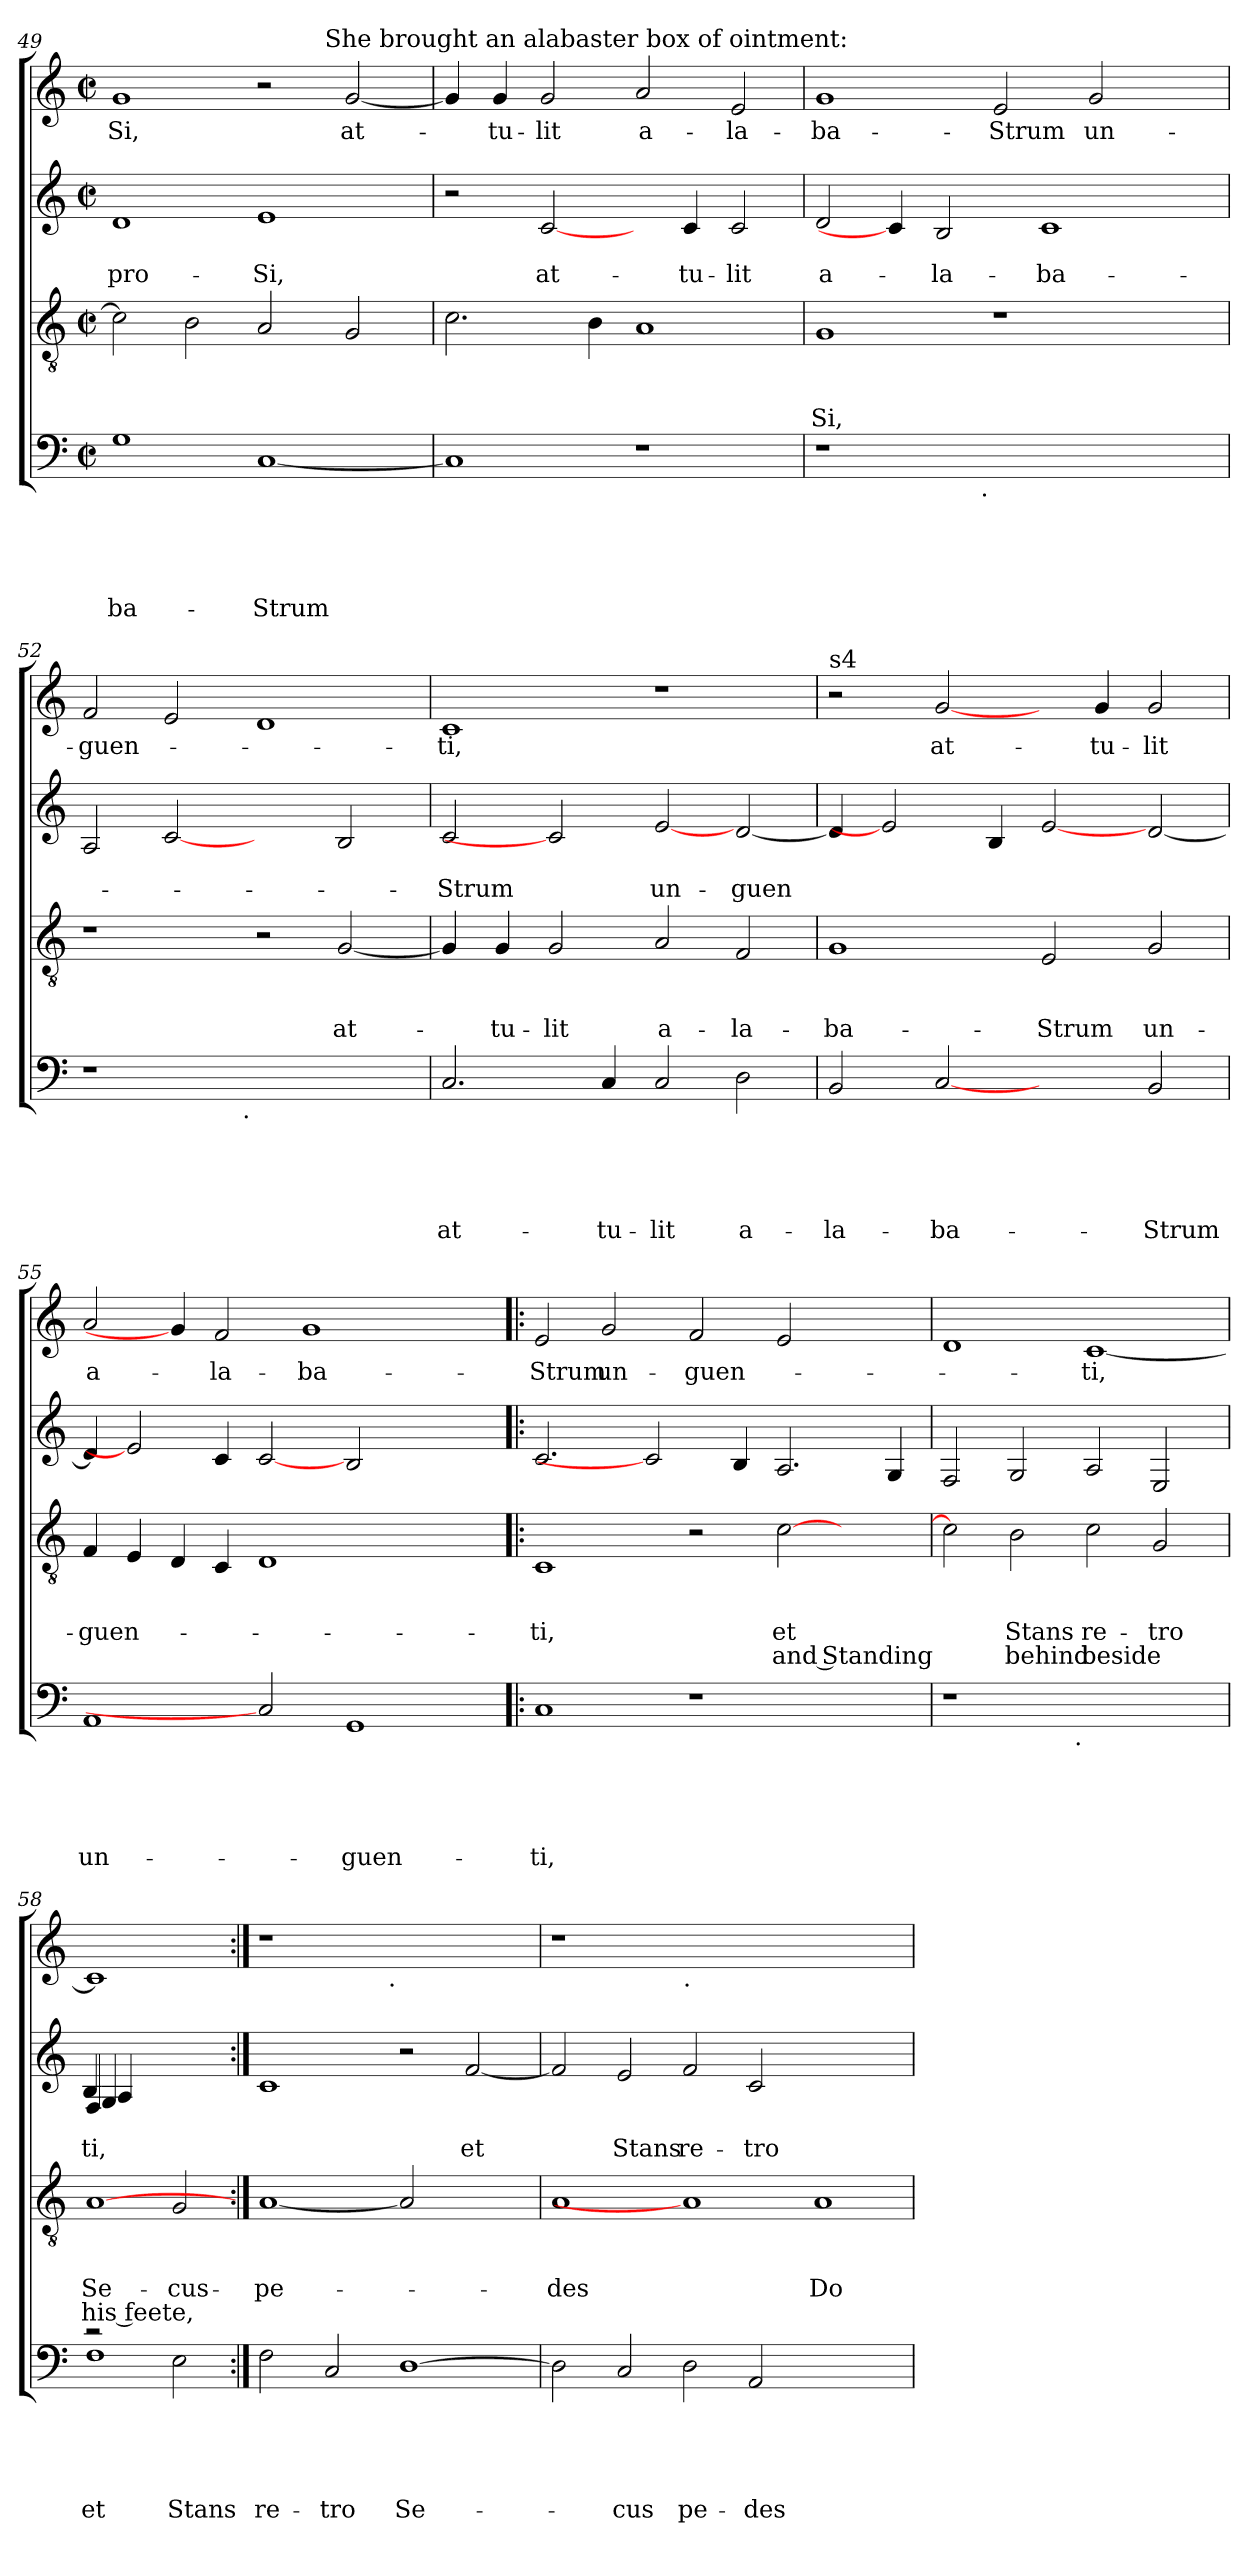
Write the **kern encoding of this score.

**kern	**text	**text	**text	**text	**text	**kern	**text	**text	**text	**text	**kern	**text	**text	**kern	**text
*part4	*part4	*part4	*part4	*part4	*part4	*part3	*part3	*part3	*part3	*part3	*part2	*part2	*part2	*part1	*part1
*staff4	*staff4	*staff4	*staff4	*staff4	*staff4	*staff3	*staff3	*staff3	*staff3	*staff3	*staff2	*staff2	*staff2	*staff1	*staff1
*clefF4	*	*	*	*	*	*clefGv2	*	*	*	*	*clefG2	*	*	*clefG2	*
*k[]	*	*	*	*	*	*k[]	*	*	*	*	*k[]	*	*	*k[]	*
*C:	*	*	*	*	*	*C:	*	*	*	*	*C:	*	*	*C:	*
*M2/2	*	*	*	*	*	*M2/2	*	*	*	*	*M2/2	*	*	*M2/2	*
*met(c|)	*	*	*	*	*	*met(c|)	*	*	*	*	*met(c|)	*	*	*met(c|)	*
=49	=49	=49	=49	=49	=49	=49	=49	=49	=49	=49	=49	=49	=49	=49	=49
!	!	!	!	!	!LO:LY:b	!	!	!	!	!	!	!	!LO:LY:b	!	!LO:LY:b
*	*	*	*	*	*	*	*	*	*	*	*	*	*	*^	*
1G	.	.	.	.	-ba-	2c\]	.	.	.	.	1d	.	-pro-	1g	1ryy	-Si,
.	.	.	.	.	.	2B\	.	.	.	.	.	.	.	.	.	.
!	!	!	!	!	!LO:LY:b	!	!	!	!	!	!	!	!LO:LY:b	!	!	!
[<1C	.	.	.	.	-Strum	2A/	.	.	.	.	1e	.	-Si,	2r	4..ryy	.
!	!	!	!	!	!	!	!	!	!	!	!	!	!	!	!LO:TX:a:t=She brought an alabaster box of ointment&colon;	!
.	.	.	.	.	.	.	.	.	.	.	.	.	.	.	2ryy	.
!	!	!	!	!	!	!	!	!	!	!	!	!	!	!	!	!LO:LY:b
.	.	.	.	.	.	2G/	.	.	.	.	.	.	.	[<2g/	.	at-
.	.	.	.	.	.	.	.	.	.	.	.	.	.	.	16ryy	.
*	*	*	*	*	*	*	*	*	*	*	*	*	*	*v	*v	*
=50	=50	=50	=50	=50	=50	=50	=50	=50	=50	=50	=50	=50	=50	=50	=50
1C]	.	.	.	.	.	2.c\	.	.	.	.	2r	.	.	4g/]	.
!	!	!	!	!	!	!	!	!	!	!	!	!	!	!	!LO:LY:b
.	.	.	.	.	.	.	.	.	.	.	.	.	.	4g/	-tu-
!	!	!	!	!	!	!	!	!	!	!	!	!	!LO:LY:b	!	!LO:LY:b:rj
.	.	.	.	.	.	.	.	.	.	.	[2c/	.	at-	2g/	-lit
.	.	.	.	.	.	4B\	.	.	.	.	.	.	.	.	.
!	!	!	!	!	!	!	!	!	!	!	!	!	!	!	!LO:LY:b
1r	.	.	.	.	.	1A	.	.	.	.	4ryy	.	.	2a/	a-
!	!	!	!	!	!	!	!	!	!	!	!	!	!LO:LY:b	!	!
.	.	.	.	.	.	.	.	.	.	.	4c/	.	-tu-	.	.
!	!	!	!	!	!	!	!	!	!	!	!	!	!LO:LY:b:rj	!	!LO:LY:b
.	.	.	.	.	.	.	.	.	.	.	2c/	.	-lit	2e/	-la-
=51	=51	=51	=51	=51	=51	=51	=51	=51	=51	=51	=51	=51	=51	=51	=51
!	!	!	!	!	!	!	!	!	!LO:LY:b	!	!	!	!LO:LY:b	!	!LO:LY:b
*^	*	*	*	*	*	*	*	*	*	*	*	*	*	*	*
1r	2ryy	.	.	.	.	.	1G	.	.	-Si,	.	2d/	.	a-	1g	-ba-
.	4...ryy	.	.	.	.	.	.	.	.	.	.	4c/]	.	.	.	.
!	!	!	!	!	!	!	!	!	!	!	!	!	!	!LO:LY:b	!	!
.	.	.	.	.	.	.	.	.	.	.	.	2B/	.	-la-	.	.
!	!LO:TX:b:t=.	!	!	!	!	!	!	!	!	!	!	!	!	!	!	!
.	1ryy	.	.	.	.	.	.	.	.	.	.	.	.	.	.	.
!	!	!	!	!	!	!	!	!	!	!	!	!	!	!	!	!LO:LY:b
1ryy	.	.	.	.	.	.	1r	.	.	.	.	.	.	.	2e/	-Strum
!	!	!	!	!	!	!	!	!	!	!	!	!	!	!LO:LY:b	!	!
.	.	.	.	.	.	.	.	.	.	.	.	1c	.	-ba-	.	.
!	!	!	!	!	!	!	!	!	!	!	!	!	!	!	!	!LO:LY:b
.	.	.	.	.	.	.	.	.	.	.	.	.	.	.	2g/	un-
.	4ryy	.	.	.	.	.	.	.	.	.	.	.	.	.	.	.
4ryy	.	.	.	.	.	.	4ryy	.	.	.	.	.	.	.	4ryy	.
.	32ryy	.	.	.	.	.	.	.	.	.	.	.	.	.	.	.
=52	=52	=52	=52	=52	=52	=52	=52	=52	=52	=52	=52	=52	=52	=52	=52	=52
!	!	!	!	!	!	!	!	!	!	!	!	!	!	!	!	!LO:LY:b
1r	2ryy	.	.	.	.	.	1r	.	.	.	.	2A/	.	.	2f/	-guen-
.	4...ryy	.	.	.	.	.	.	.	.	.	.	[2c	.	.	2e/	.
!	!LO:TX:b:t=.	!	!	!	!	!	!	!	!	!	!	!	!	!	!	!
.	1ryy	.	.	.	.	.	.	.	.	.	.	.	.	.	.	.
1ryy	.	.	.	.	.	.	2r	.	.	.	.	2ryy	.	.	1d	.
!	!	!	!	!	!	!	!	!	!	!LO:LY:b	!	!	!	!	!	!
.	.	.	.	.	.	.	[<2G/	.	.	at-	.	2B/	.	.	.	.
.	32ryy	.	.	.	.	.	.	.	.	.	.	.	.	.	.	.
=53	=53	=53	=53	=53	=53	=53	=53	=53	=53	=53	=53	=53	=53	=53	=53	=53
!	!	!	!	!	!	!LO:LY:b	!	!	!	!	!	!	!	!LO:LY:b	!	!LO:LY:b
*v	*v	*	*	*	*	*	*	*	*	*	*	*	*	*	*	*
2.C/	.	.	.	.	at-	4G/]	.	.	.	.	2c/	.	-Strum	1c	-ti,
!	!	!	!	!	!	!	!	!	!LO:LY:b	!	!	!	!	!	!
.	.	.	.	.	.	4G/	.	.	-tu-	.	.	.	.	.	.
!	!	!	!	!	!	!	!	!	!LO:LY:b:rj	!	!	!	!	!	!
.	.	.	.	.	.	2G/	.	.	-lit	.	2c]	.	.	.	.
!	!	!	!	!	!LO:LY:b	!	!	!	!	!	!	!	!	!	!
4C/	.	.	.	.	-tu-	.	.	.	.	.	.	.	.	.	.
!	!	!	!	!	!LO:LY:b:rj	!	!	!	!LO:LY:b	!	!	!	!LO:LY:b	!	!
2C/	.	.	.	.	-lit	2A/	.	.	a-	.	[2e	.	un-	1r	.
!	!	!	!	!	!LO:LY:b	!	!	!	!LO:LY:b	!	!	!	!LO:LY:b	!	!
2D\	.	.	.	.	a-	2F/	.	.	-la-	.	[<2d/	.	-guen	.	.
!!LO:LB:g=z
=54	=54	=54	=54	=54	=54	=54	=54	=54	=54	=54	=54	=54	=54	=54	=54
!	!	!	!	!	!	!	!	!	!	!	!	!	!	!LO:TX:a:t=s4	!
!	!	!	!	!	!LO:LY:b	!	!	!	!LO:LY:b	!	!	!	!	!	!
2BB/	.	.	.	.	-la-	1G	.	.	-ba-	.	4d/]	.	.	2r	.
.	.	.	.	.	.	.	.	.	.	.	2e]	.	.	.	.
!	!	!	!	!	!LO:LY:b	!	!	!	!	!	!	!	!	!	!LO:LY:b
[2C	.	.	.	.	-ba-	.	.	.	.	.	.	.	.	[2g/	at-
.	.	.	.	.	.	.	.	.	.	.	4B/	.	.	.	.
!	!	!	!	!	!	!	!	!	!LO:LY:b	!	!	!	!	!	!
2ryy	.	.	.	.	.	2E/	.	.	-Strum	.	[2e	.	.	4ryy	.
!	!	!	!	!	!	!	!	!	!	!	!	!	!	!	!LO:LY:b
.	.	.	.	.	.	.	.	.	.	.	.	.	.	4g/	-tu-
!	!	!	!	!	!LO:LY:b	!	!	!	!LO:LY:b	!	!	!	!	!	!LO:LY:b:rj
2BB/	.	.	.	.	-Strum	2G/	.	.	un-	.	[<2d/	.	.	2g/	-lit
=55	=55	=55	=55	=55	=55	=55	=55	=55	=55	=55	=55	=55	=55	=55	=55
!	!	!	!	!	!LO:LY:b	!	!	!	!LO:LY:b	!	!	!	!	!	!LO:LY:b
1AA	.	.	.	.	un-	4F/	.	.	-guen-	.	4d/]	.	.	2a/	a-
.	.	.	.	.	.	4E/	.	.	.	.	2e]	.	.	.	.
.	.	.	.	.	.	4D/	.	.	.	.	.	.	.	4g/]	.
!	!	!	!	!	!	!	!	!	!	!	!	!	!	!	!LO:LY:b
.	.	.	.	.	.	4C/	.	.	.	.	4c/	.	.	2f/	-la-
2C]	.	.	.	.	.	1D	.	.	.	.	[2c	.	.	.	.
!	!	!	!	!	!	!	!	!	!	!	!	!	!	!	!LO:LY:b
.	.	.	.	.	.	.	.	.	.	.	.	.	.	1g	-ba-
!	!	!	!	!	!LO:LY:b	!	!	!	!	!	!	!	!	!	!
1GG	.	.	.	.	-guen-	.	.	.	.	.	2B/	.	.	.	.
.	.	.	.	.	.	2ryy	.	.	.	.	2ryy	.	.	.	.
.	.	.	.	.	.	.	.	.	.	.	.	.	.	4ryy	.
=56!|:	=56!|:	=56!|:	=56!|:	=56!|:	=56!|:	=56!|:	=56!|:	=56!|:	=56!|:	=56!|:	=56!|:	=56!|:	=56!|:	=56!|:	=56!|:
!	!	!	!	!	!LO:LY:b	!	!	!	!LO:LY:b	!	!	!	!	!	!LO:LY:b
1C	.	.	.	.	-ti,	1C	.	.	-ti,	.	2.c/	.	.	2e/	-Strum
!	!	!	!	!	!	!	!	!	!	!	!	!	!	!	!LO:LY:b
.	.	.	.	.	.	.	.	.	.	.	.	.	.	2g/	un-
.	.	.	.	.	.	.	.	.	.	.	2c]	.	.	.	.
!	!	!	!	!	!	!	!	!	!	!	!	!	!	!	!LO:LY:b
1r	.	.	.	.	.	2r	.	.	.	.	.	.	.	2f/	-guen-
.	.	.	.	.	.	.	.	.	.	.	4B/	.	.	.	.
!	!	!	!	!	!	!	!	!	!LO:LY:b	!LO:LY:b	!	!	!	!	!
.	.	.	.	.	.	[>2c\	.	.	et	and Standing	2.A/	.	.	2e/	.
2ryy	.	.	.	.	.	2ryy	.	.	.	.	.	.	.	2ryy	.
.	.	.	.	.	.	.	.	.	.	.	4G/	.	.	.	.
=57	=57	=57	=57	=57	=57	=57	=57	=57	=57	=57	=57	=57	=57	=57	=57
*^	*	*	*	*	*	*	*	*	*	*	*	*	*	*	*
1r	2ryy	.	.	.	.	.	2c\]	.	.	.	.	2F/	.	.	1d	.
!	!	!	!	!	!	!	!	!	!	!LO:LY:b	!LO:LY:b	!	!	!	!	!
.	4...ryy	.	.	.	.	.	2B\	.	.	Stans	behind	2G/	.	.	.	.
!	!LO:TX:b:t=.	!	!	!	!	!	!	!	!	!	!	!	!	!	!	!
.	1ryy	.	.	.	.	.	.	.	.	.	.	.	.	.	.	.
!	!	!	!	!	!	!	!	!	!	!LO:LY:b	!LO:LY:b	!	!	!	!	!LO:LY:b
1ryy	.	.	.	.	.	.	2c\	.	.	re-	beside	2A/	.	.	[<1c	-ti,
!	!	!	!	!	!	!	!	!	!	!LO:LY:b:rj	!	!	!	!	!	!
.	.	.	.	.	.	.	2G/	.	.	-tro	.	2E/	.	.	.	.
.	32ryy	.	.	.	.	.	.	.	.	.	.	.	.	.	.	.
=58	=58	=58	=58	=58	=58	=58	=58	=58	=58	=58	=58	=58	=58	=58	=58	=58
!	!	!	!	!	!	!LO:LY:b	!	!	!	!LO:LY:b	!LO:LY:b	!	!	!LO:LY:b	!	!
*	*	*	*	*	*	*	*^	*	*	*	*	*^	*	*	*	*
*	*	*	*	*	*	*	*	*	*	*	*	*	*	*^	*	*	*	*
*	*	*	*	*	*	*	*	*	*	*	*	*	*	*	*^	*	*	*	*
2rc	1F	.	.	.	.	et	[1A	2ryy	.	.	Se-	his feete,	4F/	4G/	4A/	4B/	.	ti,	1c]	.
.	.	.	.	.	.	.	.	.	.	.	.	.	2.ryy	2.ryy	2.ryy	2.ryy	.	.	.	.
!	!	!	!	!	!	!LO:LY:b	!	!	!	!	!LO:LY:b	!	!	!	!	!	!	!	!	!
2E\	.	.	.	.	.	Stans	.	2G/	.	.	-cus	.	.	.	.	.	.	.	.	.
*v	*v	*	*	*	*	*	*	*	*	*	*	*	*v	*v	*v	*v	*	*	*	*
=59:|!	=59:|!	=59:|!	=59:|!	=59:|!	=59:|!	=59:|!	=59:|!	=59:|!	=59:|!	=59:|!	=59:|!	=59:|!	=59:|!	=59:|!	=59:|!	=59:|!
!	!	!	!	!	!LO:LY:b	!	!	!	!	!LO:LY:b	!	!	!	!	!	!
*	*	*	*	*	*	*v	*v	*	*	*	*	*	*	*	*^	*
2F\	.	.	.	.	re-	[1A	.	.	pe-	.	1c	.	.	1r	2ryy	.
!	!	!	!	!	!LO:LY:b:rj	!	!	!	!	!	!	!	!	!	!	!
2C/	.	.	.	.	-tro	.	.	.	.	.	.	.	.	.	4...ryy	.
!	!	!	!	!	!	!	!	!	!	!	!	!	!	!	!LO:TX:b:t=.	!
.	.	.	.	.	.	.	.	.	.	.	.	.	.	.	1ryy	.
!	!	!	!	!	!LO:LY:b	!	!	!	!	!	!	!	!	!	!	!
[>1D	.	.	.	.	Se-	2A]	.	.	.	.	2r	.	.	1ryy	.	.
!	!	!	!	!	!	!	!	!	!	!	!	!	!LO:LY:b	!	!	!
.	.	.	.	.	.	2ryy	.	.	.	.	[>2f/	.	et	.	.	.
.	.	.	.	.	.	.	.	.	.	.	.	.	.	.	32ryy	.
!!LO:PB:g=z
=60	=60	=60	=60	=60	=60	=60	=60	=60	=60	=60	=60	=60	=60	=60	=60	=60
!	!	!	!	!	!	!	!	!	!LO:LY:b	!	!	!	!	!	!	!
*	*	*	*	*	*	*	*	*	*	*	*	*	*	*v	*v	*
2D\]	.	.	.	.	.	1A	.	.	-des	.	2f/]	.	.	1r	.
!	!	!	!	!	!LO:LY:b	!	!	!	!	!	!	!	!LO:LY:b	!	!
2C/	.	.	.	.	-cus	.	.	.	.	.	2e/	.	Stans	.	.
!	!	!	!	!	!	!	!	!	!	!	!	!	!	!LO:TX:b:t=.	!
!	!	!	!	!	!LO:LY:b	!	!	!	!	!	!	!	!LO:LY:b	!	!
2D\	.	.	.	.	pe-	1A]	.	.	.	.	2f/	.	re-	0ryy	.
!	!	!	!	!	!LO:LY:b:rj	!	!	!	!	!	!	!	!LO:LY:b:rj	!	!
2AA/	.	.	.	.	-des	.	.	.	.	.	2c/	.	-tro	.	.
!	!	!	!	!	!	!	!	!	!LO:LY:b	!	!	!	!	!	!
1ryy	.	.	.	.	.	1A	.	.	Do-	.	1ryy	.	.	.	.
=	=	=	=	=	=	=	=	=	=	=	=	=	=	=	=
*-	*-	*-	*-	*-	*-	*-	*-	*-	*-	*-	*-	*-	*-	*-	*-
